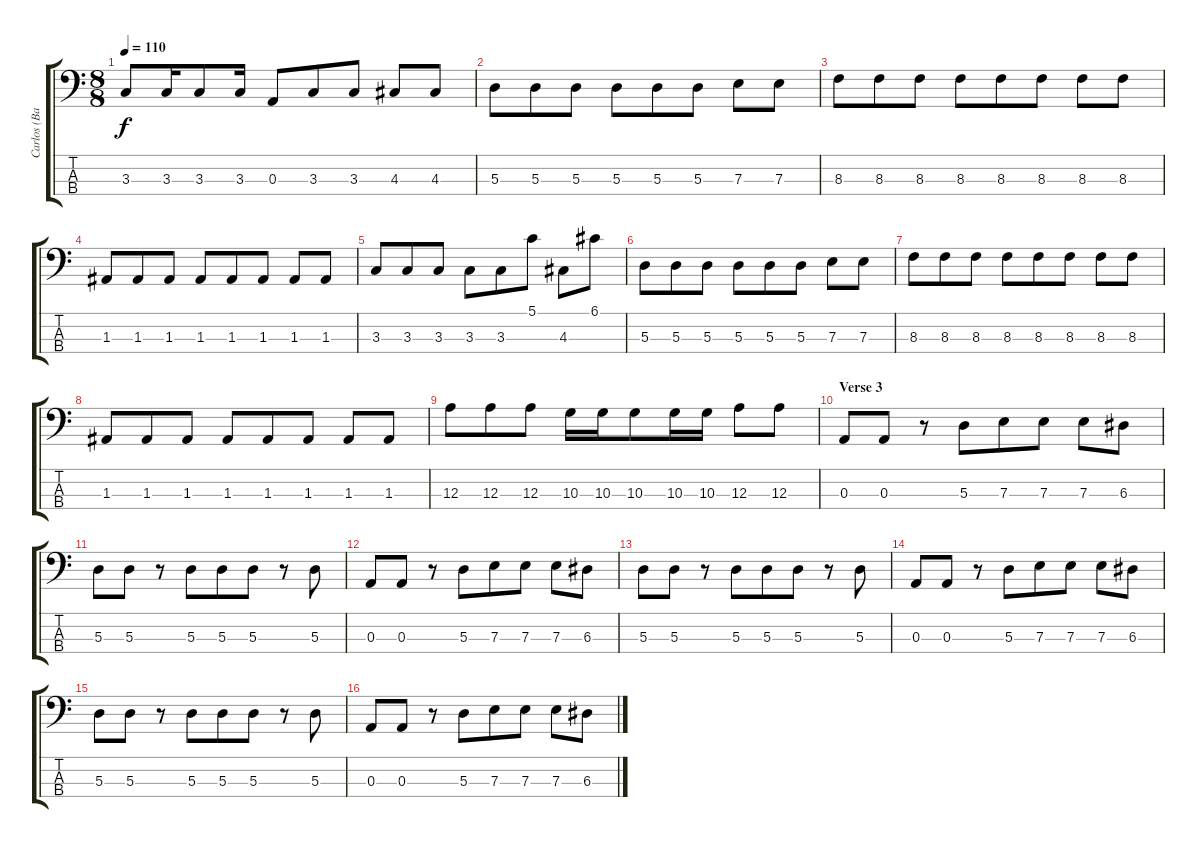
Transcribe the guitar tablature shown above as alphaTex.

\track ("Carlos (Bass)" "Carlos (Ba") {instrument electricbasspick}
\staff {score tabs}
\tuning (G2 D2 A1 E1) {hide}
\ts (8 8)
\tempo 110
\clef f4
\ks c
3.3.8{dy f} 3.3.16 3.3.8 3.3.16 0.3.8 3.3.8 3.3.8 4.3.8 4.3.8 |
5.3.8 5.3.8 5.3.8 5.3.8 5.3.8 5.3.8 7.3.8 7.3.8 |
8.3.8 8.3.8 8.3.8 8.3.8 8.3.8 8.3.8 8.3.8 8.3.8 |
1.3.8 1.3.8 1.3.8 1.3.8 1.3.8 1.3.8 1.3.8 1.3.8 |
3.3.8 3.3.8 3.3.8 3.3.8 3.3.8 5.1.8 4.3.8 6.1.8 |
5.3.8 5.3.8 5.3.8 5.3.8 5.3.8 5.3.8 7.3.8 7.3.8 |
8.3.8 8.3.8 8.3.8 8.3.8 8.3.8 8.3.8 8.3.8 8.3.8 |
1.3.8 1.3.8 1.3.8 1.3.8 1.3.8 1.3.8 1.3.8 1.3.8 |
12.3.8 12.3.8 12.3.8 10.3.16 10.3.16 10.3.8 10.3.16 10.3.16 12.3.8 12.3.8 |
\section ("" "Verse 3")
0.3.8 0.3.8 r.8 5.3.8 7.3.8 7.3.8 7.3.8 6.3.8 |
5.3.8 5.3.8 r.8 5.3.8 5.3.8 5.3.8 r.8 5.3.8 |
0.3.8 0.3.8 r.8 5.3.8 7.3.8 7.3.8 7.3.8 6.3.8 |
5.3.8 5.3.8 r.8 5.3.8 5.3.8 5.3.8 r.8 5.3.8 |
0.3.8 0.3.8 r.8 5.3.8 7.3.8 7.3.8 7.3.8 6.3.8 |
5.3.8 5.3.8 r.8 5.3.8 5.3.8 5.3.8 r.8 5.3.8 |
0.3.8 0.3.8 r.8 5.3.8 7.3.8 7.3.8 7.3.8 6.3.8
